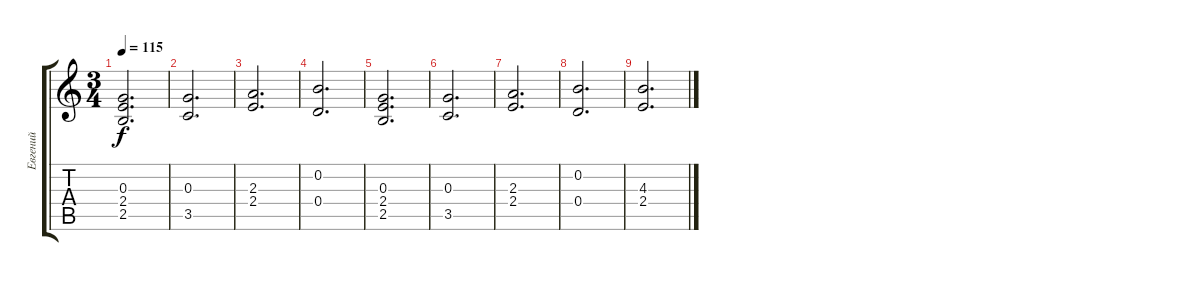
\track ("Евгений" "Евгений") {instrument distortionguitar}
\staff {score tabs}
\tuning (E4 B3 G3 D3 A2 E2) {hide}
\ts (3 4)
\tempo 115
\clef g2
\ks c
(0.3 2.4 2.5).2{d dy f} |
(0.3 3.5).2{d} |
(2.3 2.4).2{d} |
(0.2 0.4).2{d} |
(0.3 2.4 2.5).2{d} |
(0.3 3.5).2{d} |
(2.3 2.4).2{d} |
(0.2 0.4).2{d} |
(4.3 2.4).2{d}
